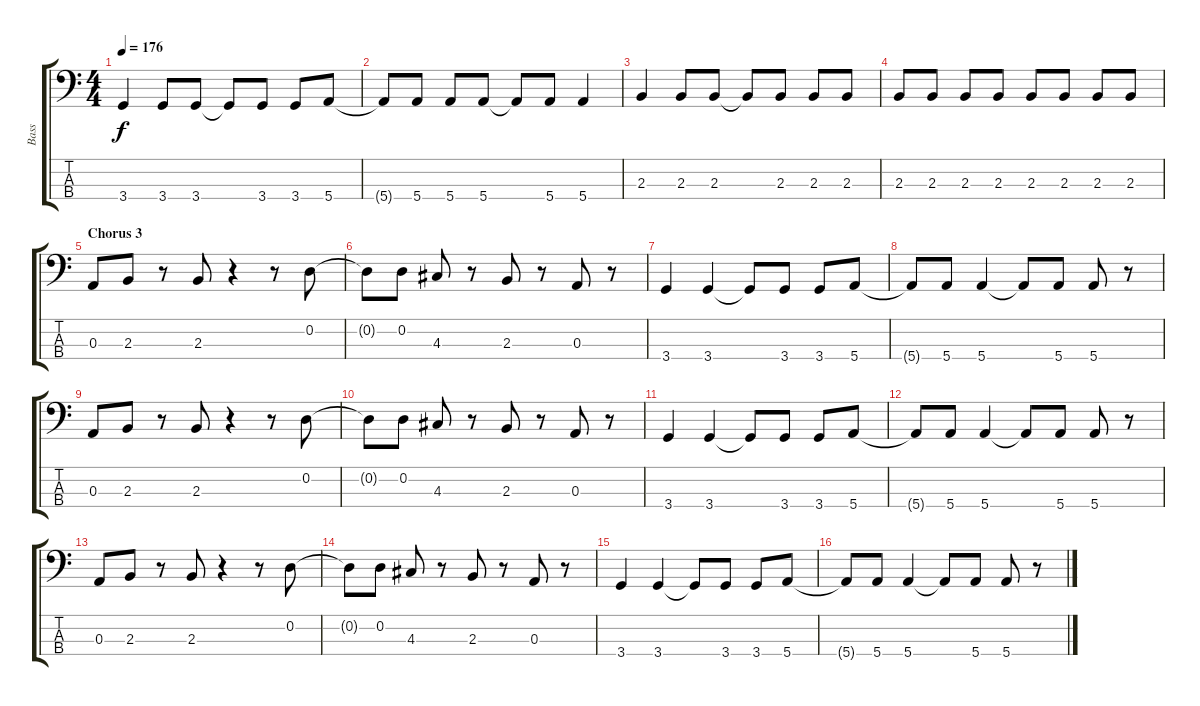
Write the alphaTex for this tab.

\track ("Bass" "Bass") {instrument electricbasspick}
\staff {score tabs}
\tuning (G2 D2 A1 E1) {hide}
\ts (4 4)
\tempo 176
\clef f4
\ks c
3.4.4{dy f} 3.4.8 3.4.8 3.4{t}.8 3.4.8 3.4.8 5.4.8 |
5.4{t}.8 5.4.8 5.4.8 5.4.8 5.4{t}.8 5.4.8 5.4.4 |
2.3.4 2.3.8 2.3.8 2.3{t}.8 2.3.8 2.3.8 2.3.8 |
2.3.8 2.3.8 2.3.8 2.3.8 2.3.8 2.3.8 2.3.8 2.3.8 |
\section ("" "Chorus 3")
0.3.8 2.3.8 r.8 2.3.8 r.4 r.8 0.2.8 |
0.2{t}.8 0.2.8 4.3.8 r.8 2.3.8 r.8 0.3.8 r.8 |
3.4.4 3.4.4 3.4{t}.8 3.4.8 3.4.8 5.4.8 |
5.4{t}.8 5.4.8 5.4.4 5.4{t}.8 5.4.8 5.4.8 r.8 |
0.3.8 2.3.8 r.8 2.3.8 r.4 r.8 0.2.8 |
0.2{t}.8 0.2.8 4.3.8 r.8 2.3.8 r.8 0.3.8 r.8 |
3.4.4 3.4.4 3.4{t}.8 3.4.8 3.4.8 5.4.8 |
5.4{t}.8 5.4.8 5.4.4 5.4{t}.8 5.4.8 5.4.8 r.8 |
0.3.8 2.3.8 r.8 2.3.8 r.4 r.8 0.2.8 |
0.2{t}.8 0.2.8 4.3.8 r.8 2.3.8 r.8 0.3.8 r.8 |
3.4.4 3.4.4 3.4{t}.8 3.4.8 3.4.8 5.4.8 |
5.4{t}.8 5.4.8 5.4.4 5.4{t}.8 5.4.8 5.4.8 r.8
